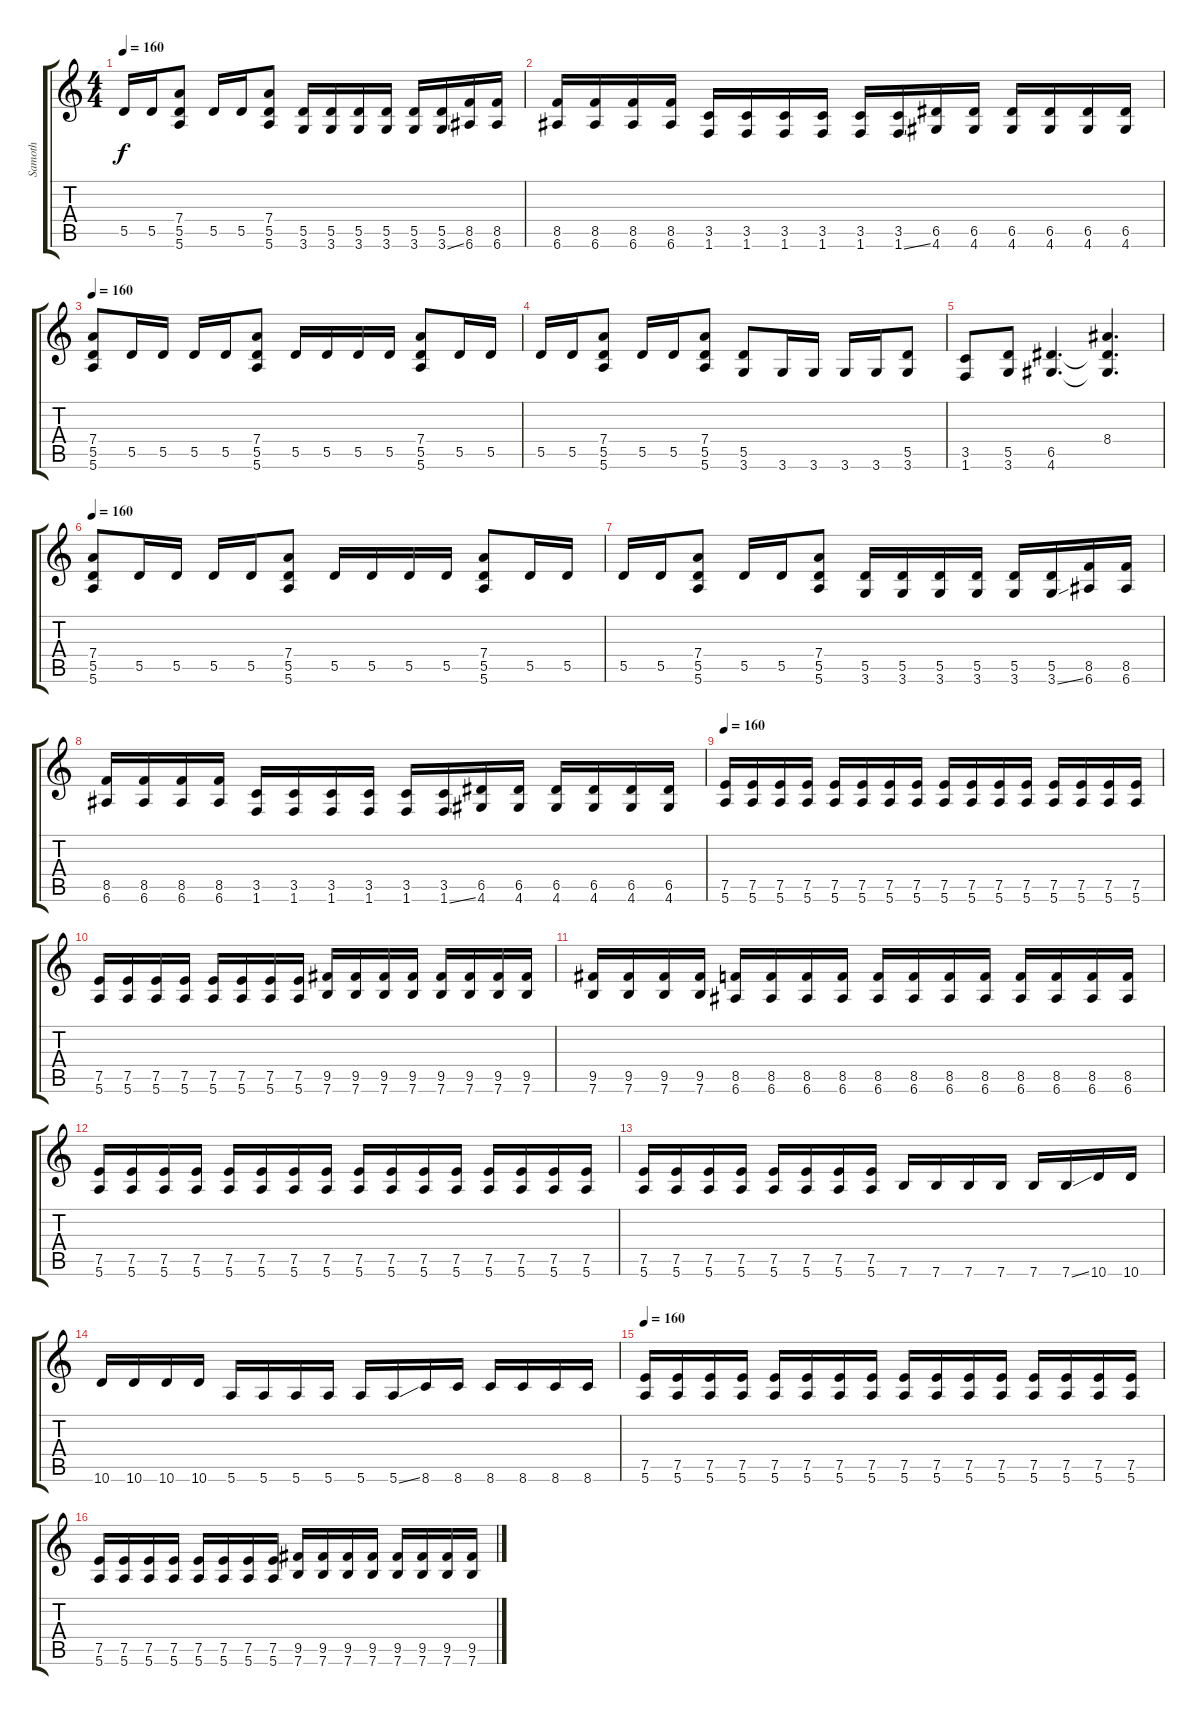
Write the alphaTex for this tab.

\track ("Samoth" "Samoth") {instrument distortionguitar}
\staff {score tabs}
\tuning (E4 B3 G3 D3 A2 E2) {hide}
\ts (4 4)
\tempo 160
\clef g2
\ks c
5.5.16{dy f} 5.5.16 (7.4 5.5 5.6).8 5.5.16 5.5.16 (7.4 5.5 5.6).8 (5.5 3.6).16 (5.5 3.6).16 (5.5 3.6).16 (5.5 3.6).16 (5.5 3.6).16 (5.5 3.6{ss}).16 (8.5 6.6).16 (8.5 6.6).16 |
(8.5 6.6).16 (8.5 6.6).16 (8.5 6.6).16 (8.5 6.6).16 (3.5 1.6).16 (3.5 1.6).16 (3.5 1.6).16 (3.5 1.6).16 (3.5 1.6).16 (3.5 1.6{ss}).16 (6.5 4.6).16 (6.5 4.6).16 (6.5 4.6).16 (6.5 4.6).16 (6.5 4.6).16 (6.5 4.6).16 |
\tempo 170
\tempo 160
(7.4 5.5 5.6).8 5.5.16 5.5.16 5.5.16 5.5.16 (7.4 5.5 5.6).8 5.5.16 5.5.16 5.5.16 5.5.16 (7.4 5.5 5.6).8 5.5.16 5.5.16 |
5.5.16 5.5.16 (7.4 5.5 5.6).8 5.5.16 5.5.16 (7.4 5.5 5.6).8 (5.5 3.6).8 3.6.16 3.6.16 3.6.16 3.6.16 (5.5 3.6).8 |
(3.5 1.6).8 (5.5 3.6).8 (6.5 4.6).4{d} (8.4 6.5{t} 4.6{t}).4{d} |
\tempo 170
\tempo 160
(7.4 5.5 5.6).8 5.5.16 5.5.16 5.5.16 5.5.16 (7.4 5.5 5.6).8 5.5.16 5.5.16 5.5.16 5.5.16 (7.4 5.5 5.6).8 5.5.16 5.5.16 |
5.5.16 5.5.16 (7.4 5.5 5.6).8 5.5.16 5.5.16 (7.4 5.5 5.6).8 (5.5 3.6).16 (5.5 3.6).16 (5.5 3.6).16 (5.5 3.6).16 (5.5 3.6).16 (5.5 3.6{ss}).16 (8.5 6.6).16 (8.5 6.6).16 |
(8.5 6.6).16 (8.5 6.6).16 (8.5 6.6).16 (8.5 6.6).16 (3.5 1.6).16 (3.5 1.6).16 (3.5 1.6).16 (3.5 1.6).16 (3.5 1.6).16 (3.5 1.6{ss}).16 (6.5 4.6).16 (6.5 4.6).16 (6.5 4.6).16 (6.5 4.6).16 (6.5 4.6).16 (6.5 4.6).16 |
\tempo 160
(7.5 5.6).16 (7.5 5.6).16 (7.5 5.6).16 (7.5 5.6).16 (7.5 5.6).16 (7.5 5.6).16 (7.5 5.6).16 (7.5 5.6).16 (7.5 5.6).16 (7.5 5.6).16 (7.5 5.6).16 (7.5 5.6).16 (7.5 5.6).16 (7.5 5.6).16 (7.5 5.6).16 (7.5 5.6).16 |
(7.5 5.6).16 (7.5 5.6).16 (7.5 5.6).16 (7.5 5.6).16 (7.5 5.6).16 (7.5 5.6).16 (7.5 5.6).16 (7.5 5.6).16 (9.5 7.6).16 (9.5 7.6).16 (9.5 7.6).16 (9.5 7.6).16 (9.5 7.6).16 (9.5 7.6).16 (9.5 7.6).16 (9.5 7.6).16 |
(9.5 7.6).16 (9.5 7.6).16 (9.5 7.6).16 (9.5 7.6).16 (8.5 6.6).16 (8.5 6.6).16 (8.5 6.6).16 (8.5 6.6).16 (8.5 6.6).16 (8.5 6.6).16 (8.5 6.6).16 (8.5 6.6).16 (8.5 6.6).16 (8.5 6.6).16 (8.5 6.6).16 (8.5 6.6).16 |
(7.5 5.6).16 (7.5 5.6).16 (7.5 5.6).16 (7.5 5.6).16 (7.5 5.6).16 (7.5 5.6).16 (7.5 5.6).16 (7.5 5.6).16 (7.5 5.6).16 (7.5 5.6).16 (7.5 5.6).16 (7.5 5.6).16 (7.5 5.6).16 (7.5 5.6).16 (7.5 5.6).16 (7.5 5.6).16 |
(7.5 5.6).16 (7.5 5.6).16 (7.5 5.6).16 (7.5 5.6).16 (7.5 5.6).16 (7.5 5.6).16 (7.5 5.6).16 (7.5 5.6).16 7.6.16 7.6.16 7.6.16 7.6.16 7.6.16 7.6{ss}.16 10.6.16 10.6.16 |
10.6.16 10.6.16 10.6.16 10.6.16 5.6.16 5.6.16 5.6.16 5.6.16 5.6.16 5.6{ss}.16 8.6.16 8.6.16 8.6.16 8.6.16 8.6.16 8.6.16 |
\tempo 160
(7.5 5.6).16 (7.5 5.6).16 (7.5 5.6).16 (7.5 5.6).16 (7.5 5.6).16 (7.5 5.6).16 (7.5 5.6).16 (7.5 5.6).16 (7.5 5.6).16 (7.5 5.6).16 (7.5 5.6).16 (7.5 5.6).16 (7.5 5.6).16 (7.5 5.6).16 (7.5 5.6).16 (7.5 5.6).16 |
(7.5 5.6).16 (7.5 5.6).16 (7.5 5.6).16 (7.5 5.6).16 (7.5 5.6).16 (7.5 5.6).16 (7.5 5.6).16 (7.5 5.6).16 (9.5 7.6).16 (9.5 7.6).16 (9.5 7.6).16 (9.5 7.6).16 (9.5 7.6).16 (9.5 7.6).16 (9.5 7.6).16 (9.5 7.6).16
